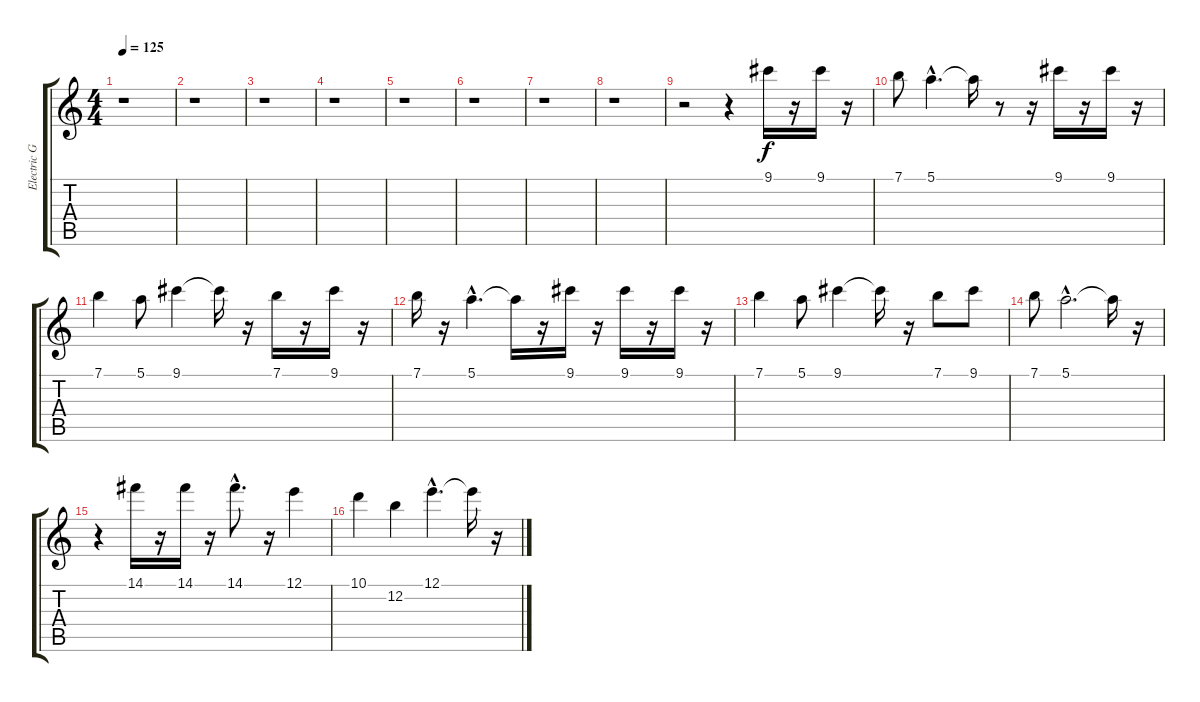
\track ("Electric Guitar (Jazz)" "Electric G") {instrument electricguitarjazz}
\staff {score tabs}
\tuning (E4 B3 G3 D3 A2 E2) {hide}
\ts (4 4)
\tempo 125
\clef g2
\ks c
r.1{dy f instrument electricguitarjazz} |
r.1 |
r.1 |
r.1 |
r.1 |
r.1 |
r.1 |
r.1 |
r.2 r.4 9.1.16 r.16 9.1.16 r.16 |
7.1.8 5.1{hac}.4{d} 5.1{t}.16 r.8 r.16 9.1.16 r.16 9.1.16 r.16 |
7.1.4 5.1.8 9.1.4 9.1{t}.16 r.16 7.1.16 r.16 9.1.16 r.16 |
7.1.16 r.16 5.1{hac}.4{d} 5.1{t}.16 r.16 9.1.16 r.16 9.1.16 r.16 9.1.16 r.16 |
7.1.4 5.1.8 9.1.4 9.1{t}.16 r.16 7.1.8 9.1.8 |
7.1.8 5.1{hac}.2{d} 5.1{t}.16 r.16 |
r.4 14.1.16 r.16 14.1.16 r.16 14.1{hac}.8{d} r.16 12.1.4 |
10.1.4 12.2.4 12.1{hac}.4{d} 12.1{t}.16 r.16
